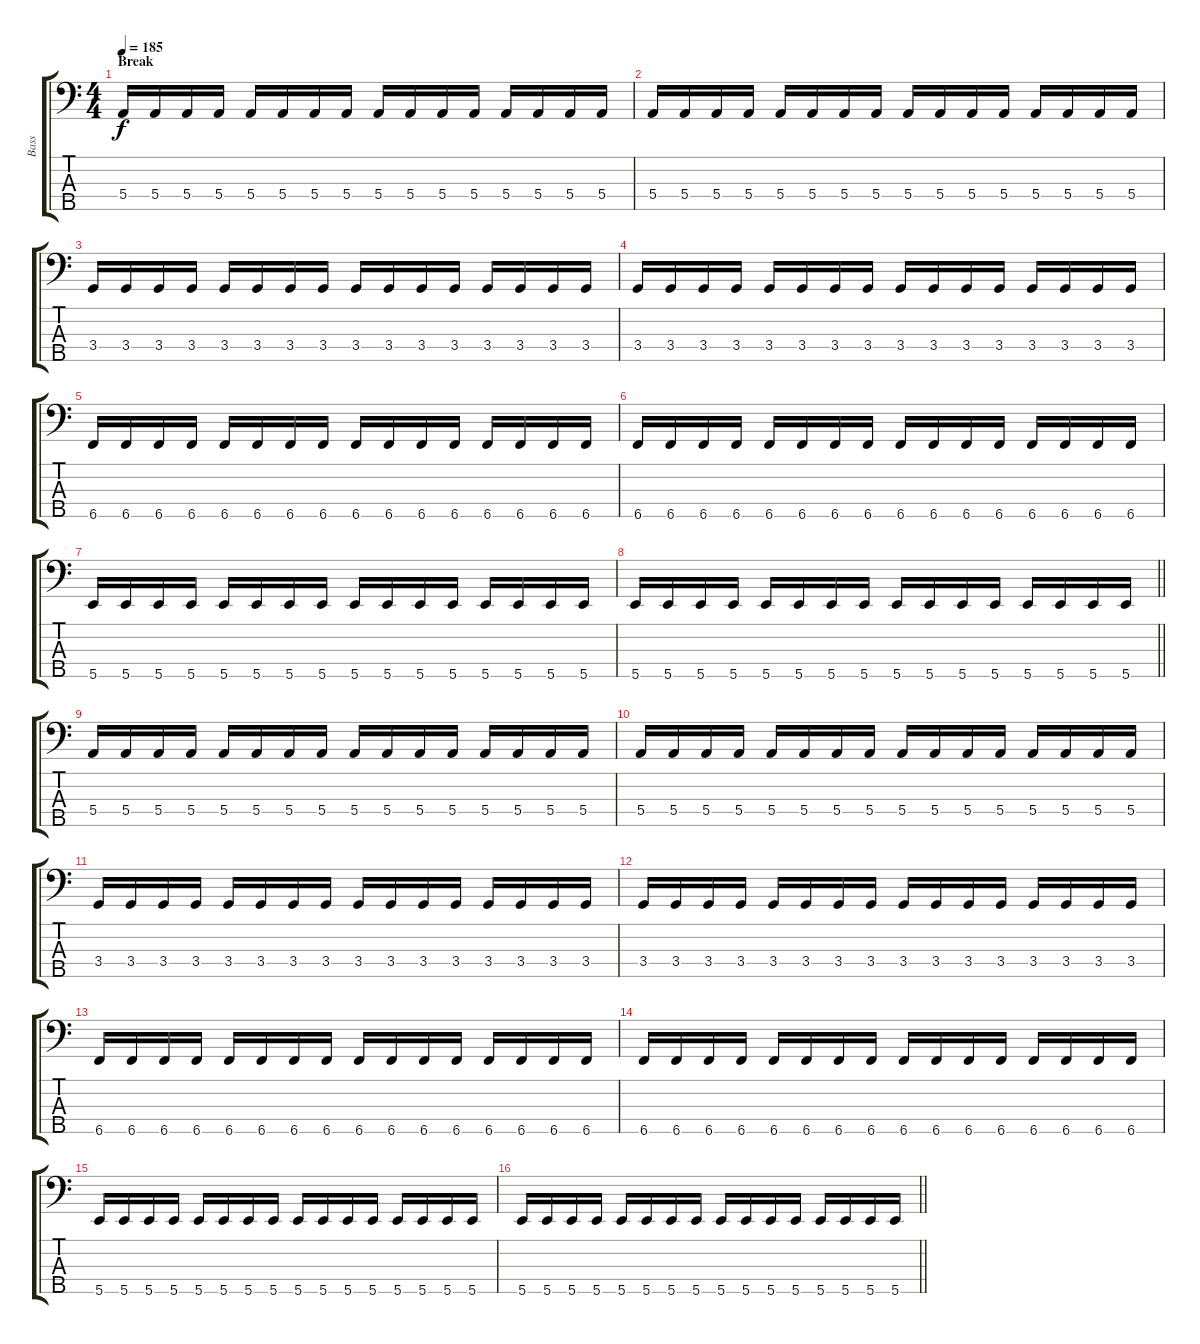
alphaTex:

\track ("Bass" "Bass") {instrument electricbassfinger}
\staff {score tabs}
\tuning (G2 D2 A1 E1 B0) {hide}
\ts (4 4)
\section ("" "Break")
\tempo 185
\clef f4
\ks c
5.4.16{dy f} 5.4.16 5.4.16 5.4.16 5.4.16 5.4.16 5.4.16 5.4.16 5.4.16 5.4.16 5.4.16 5.4.16 5.4.16 5.4.16 5.4.16 5.4.16 |
5.4.16 5.4.16 5.4.16 5.4.16 5.4.16 5.4.16 5.4.16 5.4.16 5.4.16 5.4.16 5.4.16 5.4.16 5.4.16 5.4.16 5.4.16 5.4.16 |
3.4.16 3.4.16 3.4.16 3.4.16 3.4.16 3.4.16 3.4.16 3.4.16 3.4.16 3.4.16 3.4.16 3.4.16 3.4.16 3.4.16 3.4.16 3.4.16 |
3.4.16 3.4.16 3.4.16 3.4.16 3.4.16 3.4.16 3.4.16 3.4.16 3.4.16 3.4.16 3.4.16 3.4.16 3.4.16 3.4.16 3.4.16 3.4.16 |
6.5.16 6.5.16 6.5.16 6.5.16 6.5.16 6.5.16 6.5.16 6.5.16 6.5.16 6.5.16 6.5.16 6.5.16 6.5.16 6.5.16 6.5.16 6.5.16 |
6.5.16 6.5.16 6.5.16 6.5.16 6.5.16 6.5.16 6.5.16 6.5.16 6.5.16 6.5.16 6.5.16 6.5.16 6.5.16 6.5.16 6.5.16 6.5.16 |
5.5.16 5.5.16 5.5.16 5.5.16 5.5.16 5.5.16 5.5.16 5.5.16 5.5.16 5.5.16 5.5.16 5.5.16 5.5.16 5.5.16 5.5.16 5.5.16 |
\barLineRight lightlight
5.5.16 5.5.16 5.5.16 5.5.16 5.5.16 5.5.16 5.5.16 5.5.16 5.5.16 5.5.16 5.5.16 5.5.16 5.5.16 5.5.16 5.5.16 5.5.16 |
\section ("" "")
5.4.16 5.4.16 5.4.16 5.4.16 5.4.16 5.4.16 5.4.16 5.4.16 5.4.16 5.4.16 5.4.16 5.4.16 5.4.16 5.4.16 5.4.16 5.4.16 |
5.4.16 5.4.16 5.4.16 5.4.16 5.4.16 5.4.16 5.4.16 5.4.16 5.4.16 5.4.16 5.4.16 5.4.16 5.4.16 5.4.16 5.4.16 5.4.16 |
3.4.16 3.4.16 3.4.16 3.4.16 3.4.16 3.4.16 3.4.16 3.4.16 3.4.16 3.4.16 3.4.16 3.4.16 3.4.16 3.4.16 3.4.16 3.4.16 |
3.4.16 3.4.16 3.4.16 3.4.16 3.4.16 3.4.16 3.4.16 3.4.16 3.4.16 3.4.16 3.4.16 3.4.16 3.4.16 3.4.16 3.4.16 3.4.16 |
6.5.16 6.5.16 6.5.16 6.5.16 6.5.16 6.5.16 6.5.16 6.5.16 6.5.16 6.5.16 6.5.16 6.5.16 6.5.16 6.5.16 6.5.16 6.5.16 |
6.5.16 6.5.16 6.5.16 6.5.16 6.5.16 6.5.16 6.5.16 6.5.16 6.5.16 6.5.16 6.5.16 6.5.16 6.5.16 6.5.16 6.5.16 6.5.16 |
5.5.16 5.5.16 5.5.16 5.5.16 5.5.16 5.5.16 5.5.16 5.5.16 5.5.16 5.5.16 5.5.16 5.5.16 5.5.16 5.5.16 5.5.16 5.5.16 |
\barLineRight lightlight
5.5.16 5.5.16 5.5.16 5.5.16 5.5.16 5.5.16 5.5.16 5.5.16 5.5.16 5.5.16 5.5.16 5.5.16 5.5.16 5.5.16 5.5.16 5.5.16
